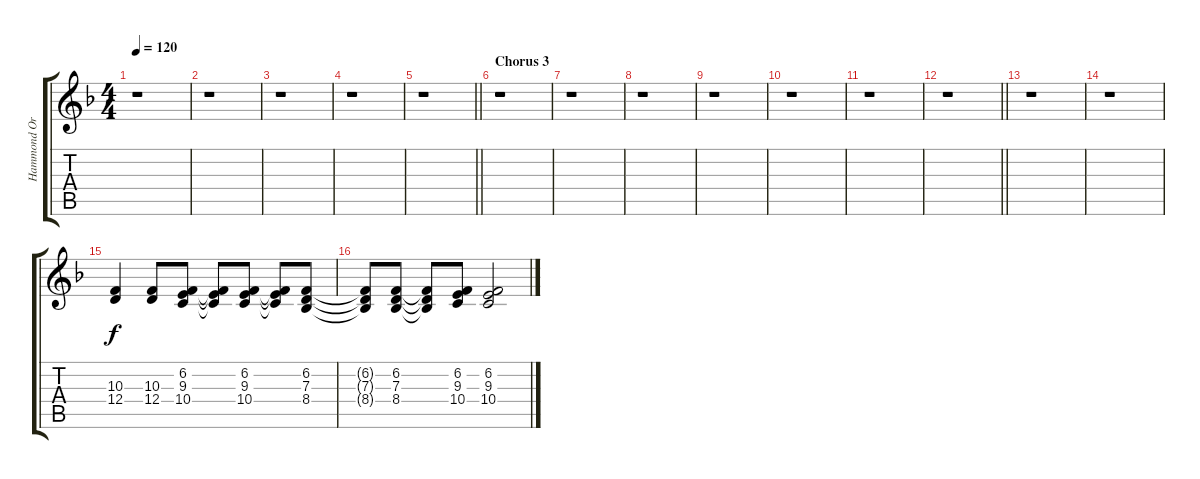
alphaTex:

\track ("Hammond Organ" "Hammond Or") {instrument churchorgan}
\staff {score tabs}
\tuning (E4 B3 G3 D3 A2 D2) {hide}
\ts (4 4)
\tempo 120
\clef g2
\ks dminor
r.1{dy f} |
r.1 |
r.1 |
r.1 |
\barLineRight lightlight
r.1 |
\section ("" "Chorus 3")
r.1 |
r.1 |
r.1 |
r.1 |
r.1 |
r.1 |
\barLineRight lightlight
r.1 |
r.1{instrument pad3polysynth} |
r.1 |
(10.3 12.4).4 (10.3 12.4).8 (6.2 9.3 10.4).8 (6.2{t} 9.3{t} 10.4{t}).8 (6.2 9.3 10.4).8 (6.2{t} 9.3{t} 10.4{t}).8 (6.2 7.3 8.4).8 |
(6.2{t} 7.3{t} 8.4{t}).8 (6.2 7.3 8.4).8 (6.2{t} 7.3{t} 8.4{t}).8 (6.2 9.3 10.4).8 (6.2 9.3 10.4).2
